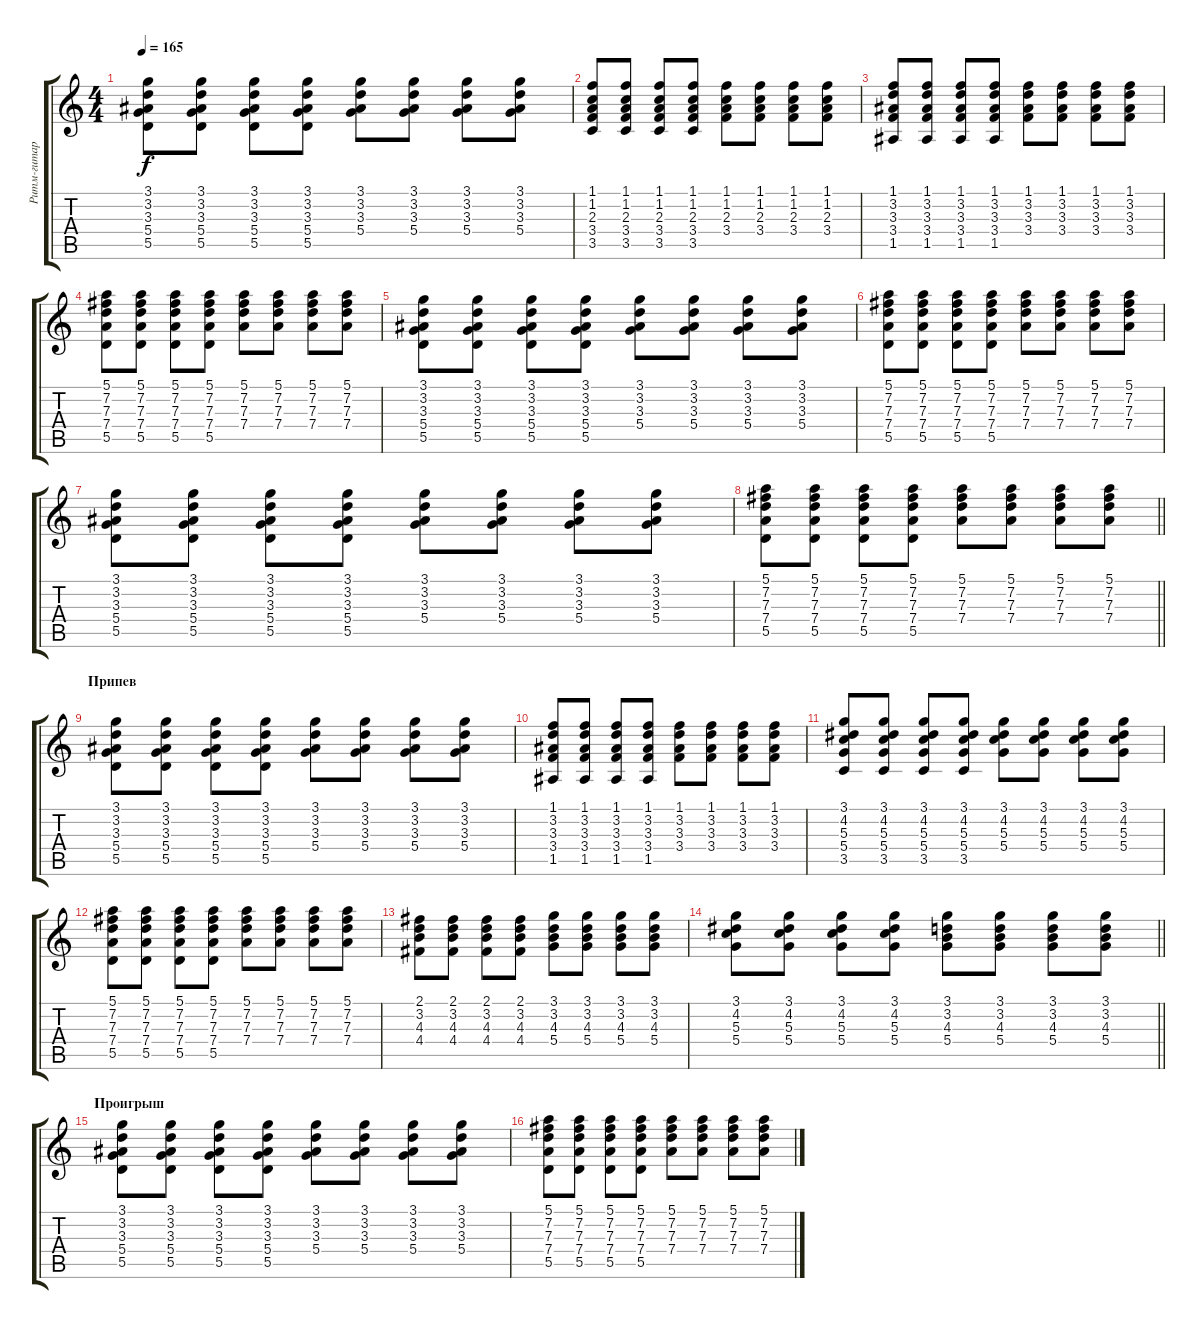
\track ("Ритм-гитара (overdrive)" "Ритм-гитар") {instrument overdrivenguitar}
\staff {score tabs}
\tuning (E4 B3 G3 D3 A2 E2) {hide}
\ts (4 4)
\tempo 165
\clef g2
\ks c
(3.1 3.2 3.3 5.4 5.5).8{dy f} (3.1 3.2 3.3 5.4 5.5).8 (3.1 3.2 3.3 5.4 5.5).8 (3.1 3.2 3.3 5.4 5.5).8 (3.1 3.2 3.3 5.4).8 (3.1 3.2 3.3 5.4).8 (3.1 3.2 3.3 5.4).8 (3.1 3.2 3.3 5.4).8 |
(1.1 1.2 2.3 3.4 3.5).8 (1.1 1.2 2.3 3.4 3.5).8 (1.1 1.2 2.3 3.4 3.5).8 (1.1 1.2 2.3 3.4 3.5).8 (1.1 1.2 2.3 3.4).8 (1.1 1.2 2.3 3.4).8 (1.1 1.2 2.3 3.4).8 (1.1 1.2 2.3 3.4).8 |
(1.1 3.2 3.3 3.4 1.5).8 (1.1 3.2 3.3 3.4 1.5).8 (1.1 3.2 3.3 3.4 1.5).8 (1.1 3.2 3.3 3.4 1.5).8 (1.1 3.2 3.3 3.4).8 (1.1 3.2 3.3 3.4).8 (1.1 3.2 3.3 3.4).8 (1.1 3.2 3.3 3.4).8 |
(5.1 7.2 7.3 7.4 5.5).8 (5.1 7.2 7.3 7.4 5.5).8 (5.1 7.2 7.3 7.4 5.5).8 (5.1 7.2 7.3 7.4 5.5).8 (5.1 7.2 7.3 7.4).8 (5.1 7.2 7.3 7.4).8 (5.1 7.2 7.3 7.4).8 (5.1 7.2 7.3 7.4).8 |
(3.1 3.2 3.3 5.4 5.5).8 (3.1 3.2 3.3 5.4 5.5).8 (3.1 3.2 3.3 5.4 5.5).8 (3.1 3.2 3.3 5.4 5.5).8 (3.1 3.2 3.3 5.4).8 (3.1 3.2 3.3 5.4).8 (3.1 3.2 3.3 5.4).8 (3.1 3.2 3.3 5.4).8 |
(5.1 7.2 7.3 7.4 5.5).8 (5.1 7.2 7.3 7.4 5.5).8 (5.1 7.2 7.3 7.4 5.5).8 (5.1 7.2 7.3 7.4 5.5).8 (5.1 7.2 7.3 7.4).8 (5.1 7.2 7.3 7.4).8 (5.1 7.2 7.3 7.4).8 (5.1 7.2 7.3 7.4).8 |
(3.1 3.2 3.3 5.4 5.5).8 (3.1 3.2 3.3 5.4 5.5).8 (3.1 3.2 3.3 5.4 5.5).8 (3.1 3.2 3.3 5.4 5.5).8 (3.1 3.2 3.3 5.4).8 (3.1 3.2 3.3 5.4).8 (3.1 3.2 3.3 5.4).8 (3.1 3.2 3.3 5.4).8 |
\barLineRight lightlight
(5.1 7.2 7.3 7.4 5.5).8 (5.1 7.2 7.3 7.4 5.5).8 (5.1 7.2 7.3 7.4 5.5).8 (5.1 7.2 7.3 7.4 5.5).8 (5.1 7.2 7.3 7.4).8 (5.1 7.2 7.3 7.4).8 (5.1 7.2 7.3 7.4).8 (5.1 7.2 7.3 7.4).8 |
\section ("" "Припев")
(3.1 3.2 3.3 5.4 5.5).8 (3.1 3.2 3.3 5.4 5.5).8 (3.1 3.2 3.3 5.4 5.5).8 (3.1 3.2 3.3 5.4 5.5).8 (3.1 3.2 3.3 5.4).8 (3.1 3.2 3.3 5.4).8 (3.1 3.2 3.3 5.4).8 (3.1 3.2 3.3 5.4).8 |
(1.1 3.2 3.3 3.4 1.5).8 (1.1 3.2 3.3 3.4 1.5).8 (1.1 3.2 3.3 3.4 1.5).8 (1.1 3.2 3.3 3.4 1.5).8 (1.1 3.2 3.3 3.4).8 (1.1 3.2 3.3 3.4).8 (1.1 3.2 3.3 3.4).8 (1.1 3.2 3.3 3.4).8 |
(3.1 4.2 5.3 5.4 3.5).8 (3.1 4.2 5.3 5.4 3.5).8 (3.1 4.2 5.3 5.4 3.5).8 (3.1 4.2 5.3 5.4 3.5).8 (3.1 4.2 5.3 5.4).8 (3.1 4.2 5.3 5.4).8 (3.1 4.2 5.3 5.4).8 (3.1 4.2 5.3 5.4).8 |
(5.1 7.2 7.3 7.4 5.5).8 (5.1 7.2 7.3 7.4 5.5).8 (5.1 7.2 7.3 7.4 5.5).8 (5.1 7.2 7.3 7.4 5.5).8 (5.1 7.2 7.3 7.4).8 (5.1 7.2 7.3 7.4).8 (5.1 7.2 7.3 7.4).8 (5.1 7.2 7.3 7.4).8 |
(2.1 3.2 4.3 4.4).8 (2.1 3.2 4.3 4.4).8 (2.1 3.2 4.3 4.4).8 (2.1 3.2 4.3 4.4).8 (3.1 3.2 4.3 5.4).8 (3.1 3.2 4.3 5.4).8 (3.1 3.2 4.3 5.4).8 (3.1 3.2 4.3 5.4).8 |
\barLineRight lightlight
(3.1 4.2 5.3 5.4).8 (3.1 4.2 5.3 5.4).8 (3.1 4.2 5.3 5.4).8 (3.1 4.2 5.3 5.4).8 (3.1 3.2 4.3 5.4).8 (3.1 3.2 4.3 5.4).8 (3.1 3.2 4.3 5.4).8 (3.1 3.2 4.3 5.4).8 |
\section ("" "Проигрыш")
(3.1 3.2 3.3 5.4 5.5).8 (3.1 3.2 3.3 5.4 5.5).8 (3.1 3.2 3.3 5.4 5.5).8 (3.1 3.2 3.3 5.4 5.5).8 (3.1 3.2 3.3 5.4).8 (3.1 3.2 3.3 5.4).8 (3.1 3.2 3.3 5.4).8 (3.1 3.2 3.3 5.4).8 |
(5.1 7.2 7.3 7.4 5.5).8 (5.1 7.2 7.3 7.4 5.5).8 (5.1 7.2 7.3 7.4 5.5).8 (5.1 7.2 7.3 7.4 5.5).8 (5.1 7.2 7.3 7.4).8 (5.1 7.2 7.3 7.4).8 (5.1 7.2 7.3 7.4).8 (5.1 7.2 7.3 7.4).8
